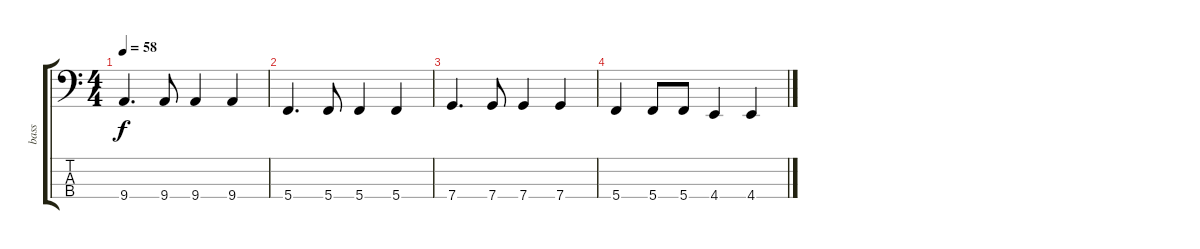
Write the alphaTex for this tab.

\track ("bass" "bass") {instrument electricbasspick}
\staff {score tabs}
\tuning (F2 C2 G1 C1) {hide}
\ts (4 4)
\tempo 58
\clef f4
\ks c
9.4.4{d dy f} 9.4.8 9.4.4 9.4.4 |
5.4.4{d} 5.4.8 5.4.4 5.4.4 |
7.4.4{d} 7.4.8 7.4.4 7.4.4 |
5.4.4 5.4.8 5.4.8 4.4.4 4.4.4
